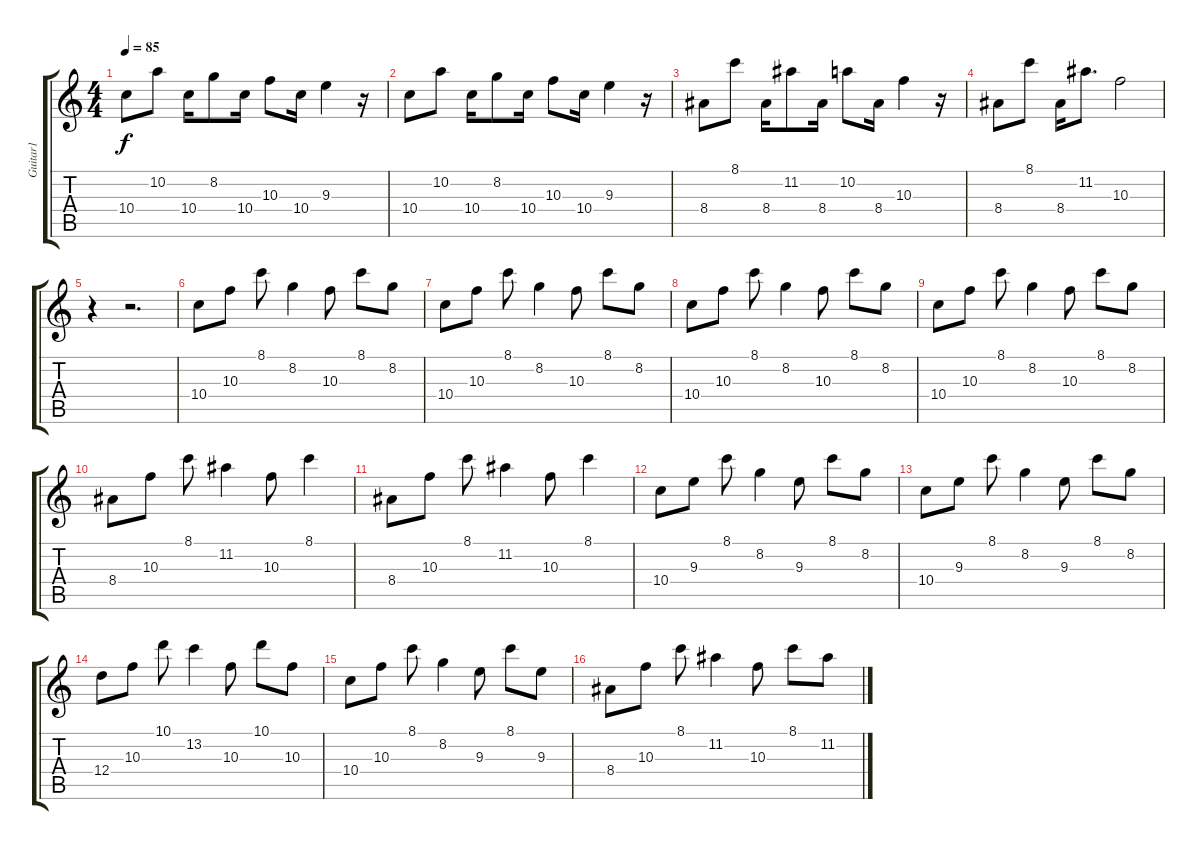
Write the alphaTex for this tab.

\track ("Guitar1" "Guitar1") {instrument acousticguitarsteel}
\staff {score tabs}
\tuning (E4 B3 G3 D3 A2 E2) {hide}
\ts (4 4)
\tempo 85
\clef g2
\ks c
10.4.8{dy f} 10.2.8 10.4.16 8.2.8 10.4.16 10.3.8 10.4.16 9.3.4 r.16 |
10.4.8 10.2.8 10.4.16 8.2.8 10.4.16 10.3.8 10.4.16 9.3.4 r.16 |
8.4.8 8.1.8 8.4.16 11.2.8 8.4.16 10.2.8 8.4.16 10.3.4 r.16 |
8.4.8 8.1.8 8.4.16 11.2.8{d} 10.3.2 |
r.4 r.2{d} |
10.4.8 10.3.8 8.1.8 8.2.4 10.3.8 8.1.8 8.2.8 |
10.4.8 10.3.8 8.1.8 8.2.4 10.3.8 8.1.8 8.2.8 |
10.4.8 10.3.8 8.1.8 8.2.4 10.3.8 8.1.8 8.2.8 |
10.4.8 10.3.8 8.1.8 8.2.4 10.3.8 8.1.8 8.2.8 |
8.4.8 10.3.8 8.1.8 11.2.4 10.3.8 8.1.4 |
8.4.8 10.3.8 8.1.8 11.2.4 10.3.8 8.1.4 |
10.4.8 9.3.8 8.1.8 8.2.4 9.3.8 8.1.8 8.2.8 |
10.4.8 9.3.8 8.1.8 8.2.4 9.3.8 8.1.8 8.2.8 |
12.4.8 10.3.8 10.1.8 13.2.4 10.3.8 10.1.8 10.3.8 |
10.4.8 10.3.8 8.1.8 8.2.4 9.3.8 8.1.8 9.3.8 |
8.4.8 10.3.8 8.1.8 11.2.4 10.3.8 8.1.8 11.2.8
